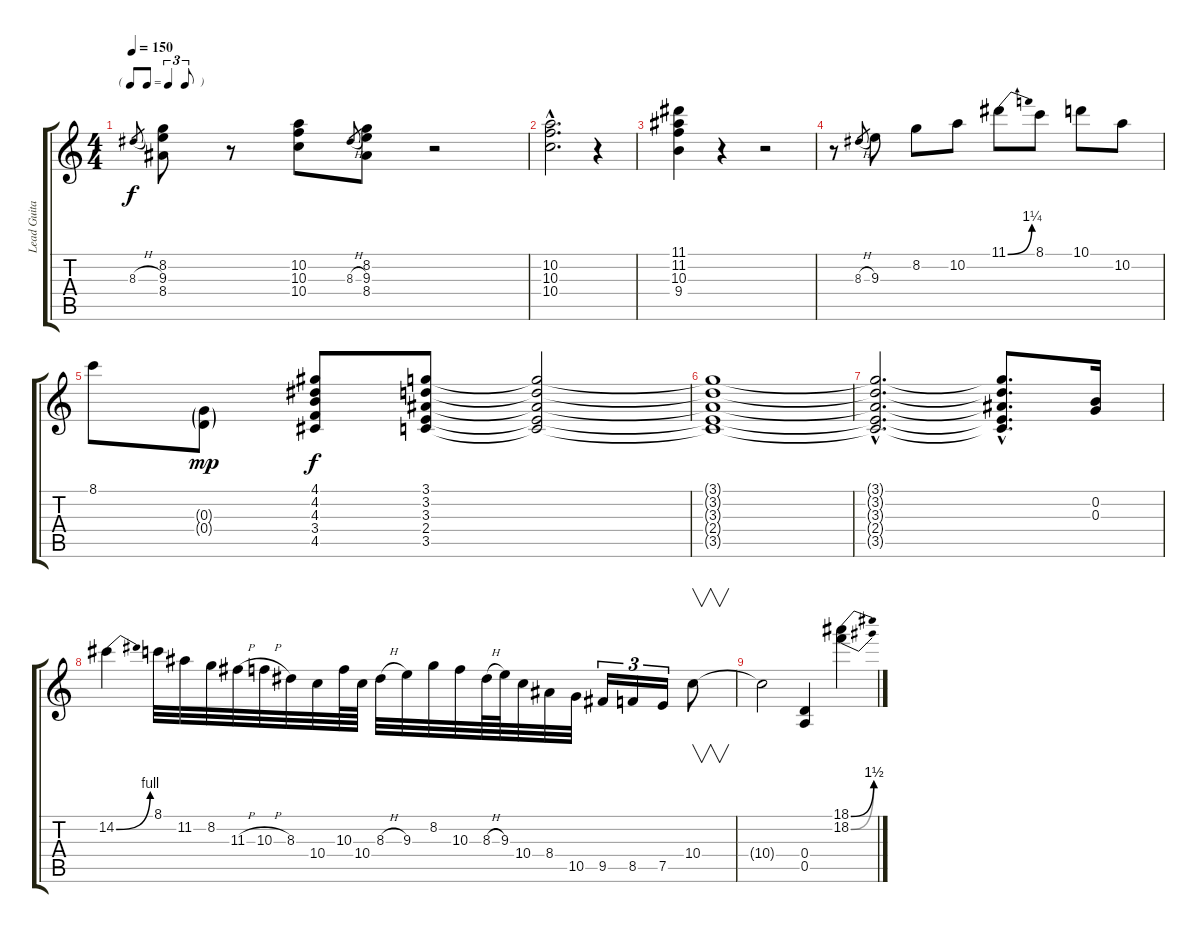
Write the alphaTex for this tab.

\track ("Lead Guitar" "Lead Guita") {instrument overdrivenguitar}
\staff {score tabs}
\tuning (E4 B3 G3 D3 A2 E2) {hide}
\ts (4 4)
\tf triplet8th
\tempo 150
\clef g2
\ks c
8.3{h}.8{gr dy f} (8.2 9.3 8.4).8 r.8 (10.2 10.3 10.4).8 8.3{h}.8{gr} (8.2 9.3 8.4).8 r.2 |
(10.2{hac} 10.3{hac} 10.4{hac}).2{d} r.4 |
(11.1 11.2 10.3 9.4).4 r.4 r.2 |
r.8 8.3{h}.8{gr} 9.3.8 8.2.8 10.2.8 11.1{be (bend 0 0 60 5)}.8 8.1.8 10.1.8 10.2.8 |
8.1.8 (0.3{g} 0.4{g}).8{dy mp} (4.1 4.2 4.3 3.4 4.5).8{dy f} (3.1 3.2 3.3 2.4 3.5).8 (3.1{t} 3.2{t} 3.3{t} 2.4{t} 3.5{t}).2 |
(3.1{t} 3.2{t} 3.3{t} 2.4{t} 3.5{t}).1 |
(3.1{hac t} 3.2{hac t} 3.3{hac t} 2.4{hac t} 3.5{hac t}).2{d} (3.1{hac t} 3.2{hac t} 3.3{hac t} 2.4{hac t} 3.5{hac t}).8{d} (0.2 0.3).16 |
14.2{be (bend 0 0 60 4)}.4 8.1.32 11.2.32 8.2.32 11.3{h}.32 10.3{h}.32 8.3.32 10.4.32 10.3.64 10.4.64 8.3{h}.32 9.3.32 8.2.32 10.3.32 8.3{h}.64 9.3.64 10.4.32 8.4.32 10.5.32 9.5.16{tu (3 2)} 8.5.16{tu (3 2)} 7.5.16{tu (3 2)} 10.4.8{v} |
10.4{t}.2 (0.4 0.5).4 (18.1{be (bend 0 0 60 6)} 18.2{be (bend 0 0 60 6)}).4
